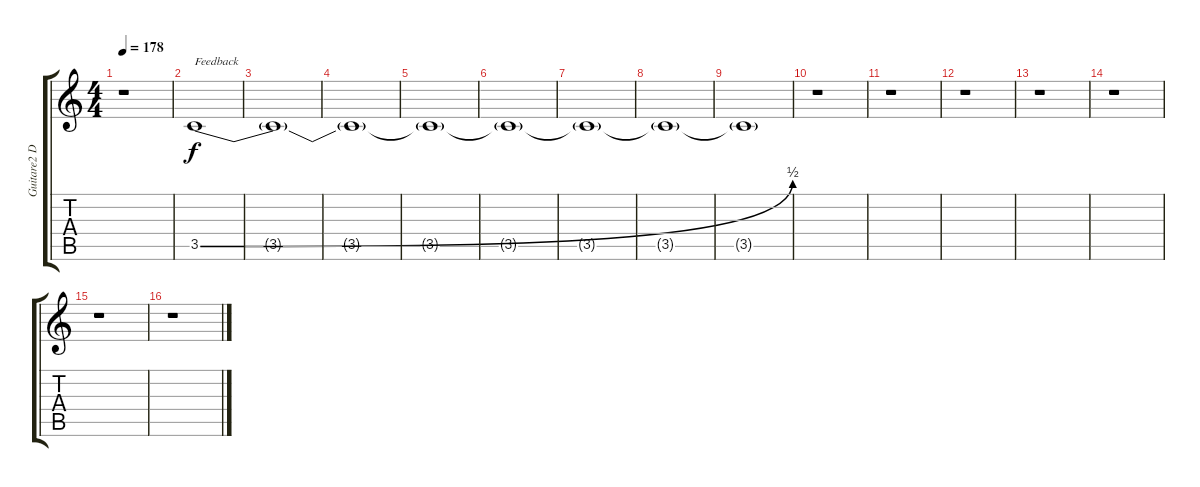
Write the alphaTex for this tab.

\track ("Guitare2 Dr-D" "Guitare2 D") {instrument overdrivenguitar}
\staff {score tabs}
\tuning (E4 B3 G3 D3 A2 D2) {hide}
\ts (4 4)
\tempo 178
\clef g2
\ks c
r.1{dy f instrument overdrivenguitar} |
3.5{be (bend 0 0 60 2)}.1{txt "Feedback"} |
3.5{t}.1 |
3.5{t}.1 |
3.5{t}.1 |
3.5{t}.1 |
3.5{t}.1 |
3.5{t}.1 |
3.5{t}.1 |
r.1 |
r.1 |
r.1 |
r.1 |
r.1 |
r.1 |
r.1
